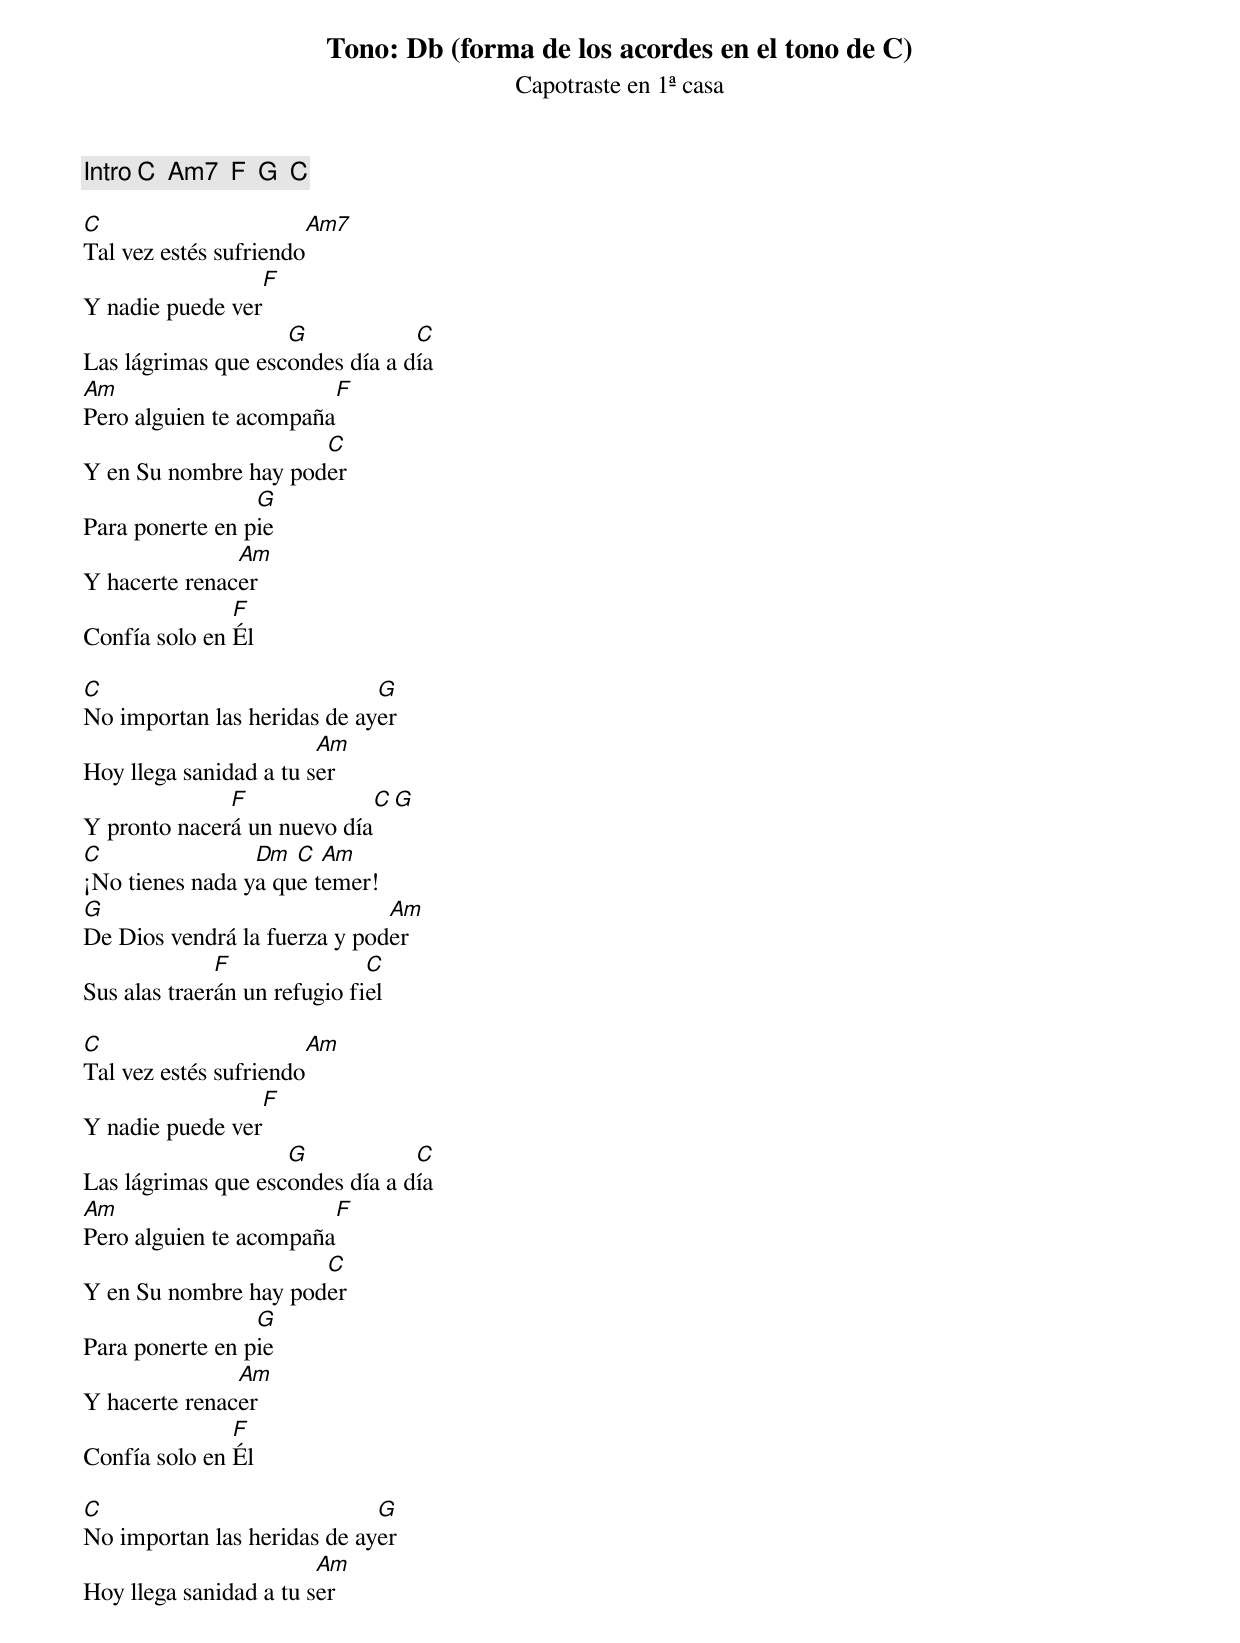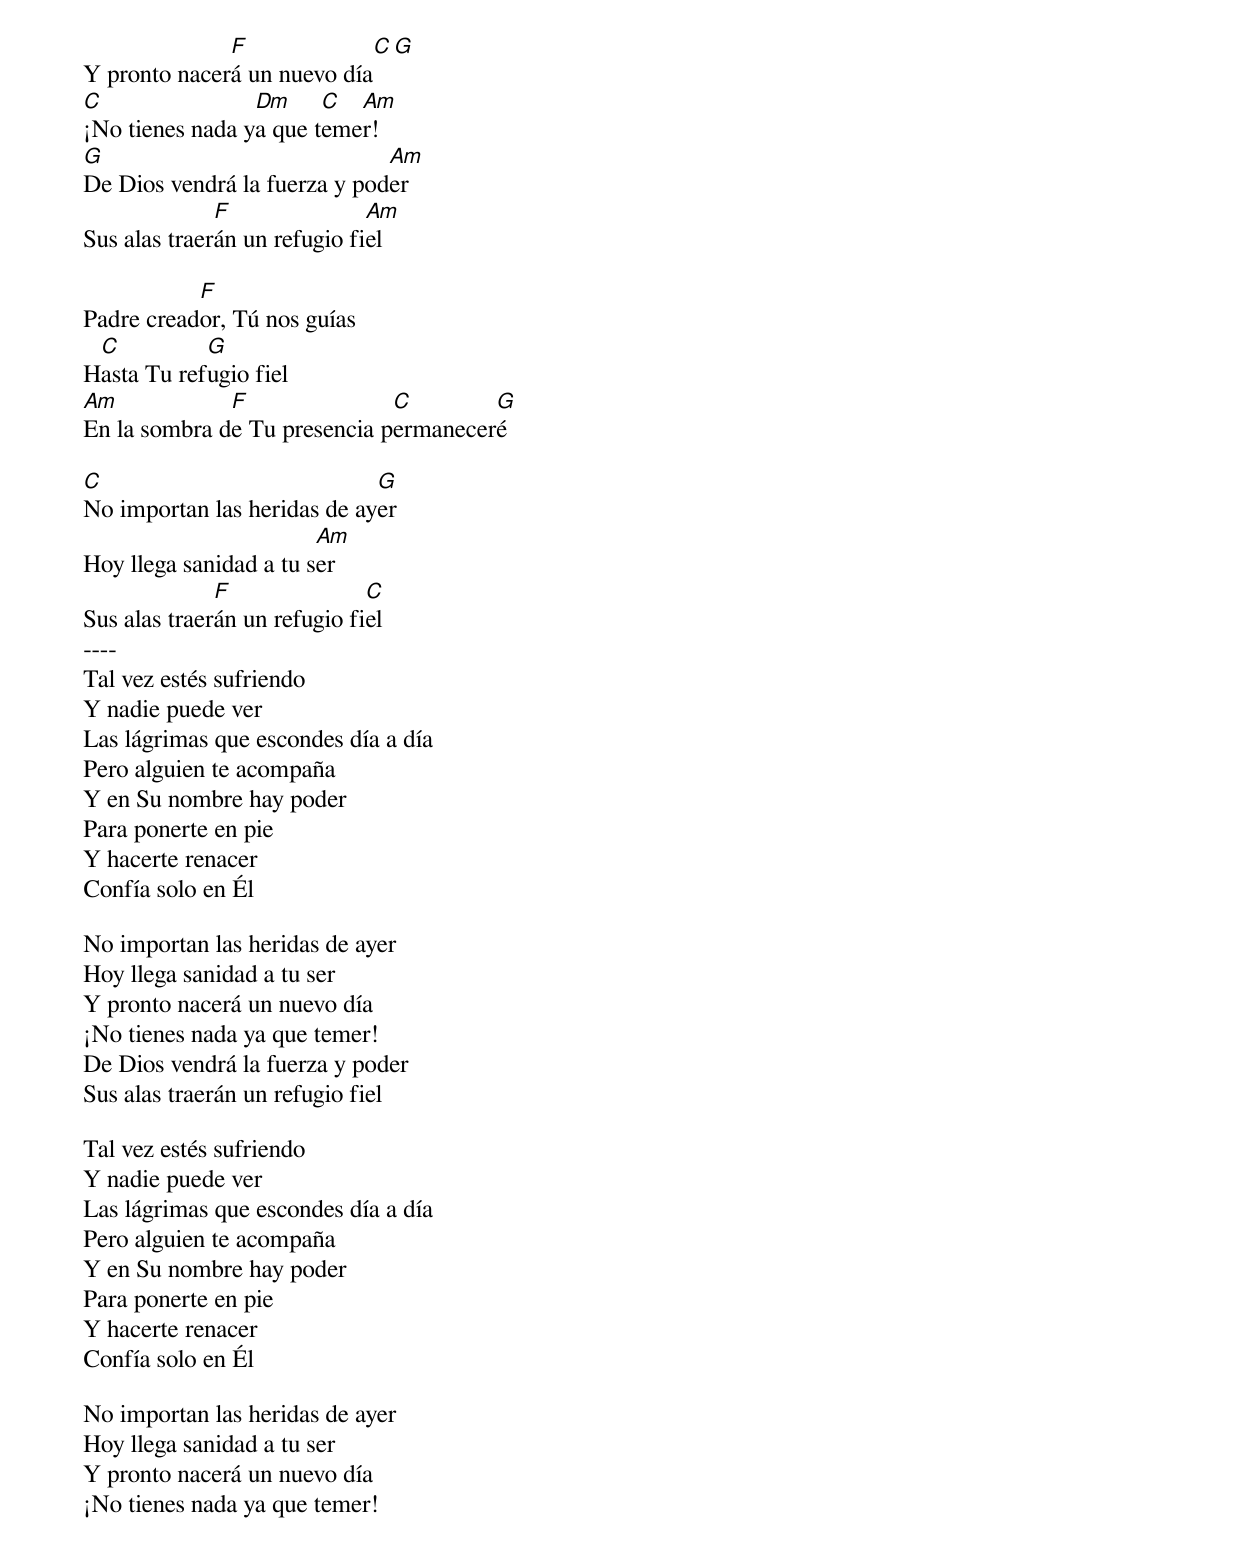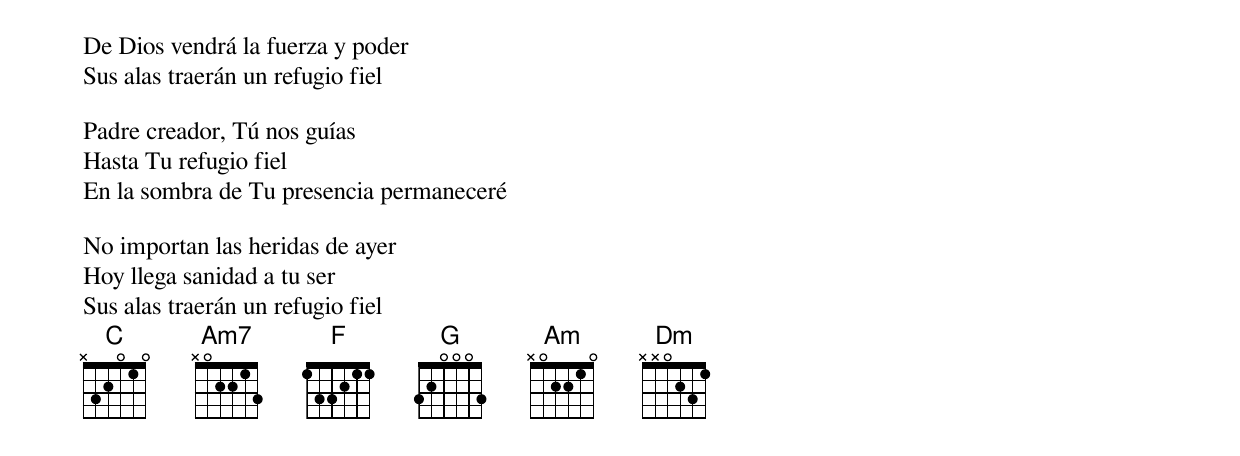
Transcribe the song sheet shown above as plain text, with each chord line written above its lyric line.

Tono: Db (forma de los acordes en el tono de C)
Capotraste en 1ª casa
[Intro] C  Am7  F  G  C

C                       Am7
Tal vez estés sufriendo
                  F
Y nadie puede ver
                    G            C
Las lágrimas que escondes día a día
Am                       F
Pero alguien te acompaña
                      C
Y en Su nombre hay poder
                 G
Para ponerte en pie
               Am
Y hacerte renacer
               F
Confía solo en Él

C                            G
No importan las heridas de ayer
                        Am
Hoy llega sanidad a tu ser
              F              C  G
Y pronto nacerá un nuevo día
C                Dm  C  Am
¡No tienes nada ya que temer!
G                             Am
De Dios vendrá la fuerza y poder
              F               C
Sus alas traerán un refugio fiel

C                       Am
Tal vez estés sufriendo
                  F
Y nadie puede ver
                    G            C
Las lágrimas que escondes día a día
Am                       F
Pero alguien te acompaña
                      C
Y en Su nombre hay poder
                 G
Para ponerte en pie
               Am
Y hacerte renacer
               F
Confía solo en Él

C                            G
No importan las heridas de ayer
                        Am
Hoy llega sanidad a tu ser
              F              C  G
Y pronto nacerá un nuevo día
C                Dm     C  Am
¡No tienes nada ya que temer!
G                             Am
De Dios vendrá la fuerza y poder
              F               Am
Sus alas traerán un refugio fiel

           F
Padre creador, Tú nos guías
 C          G
Hasta Tu refugio fiel
Am            F               C        G
En la sombra de Tu presencia permaneceré

C                            G
No importan las heridas de ayer
                        Am
Hoy llega sanidad a tu ser
              F               C
Sus alas traerán un refugio fiel
----
Tal vez estés sufriendo
Y nadie puede ver
Las lágrimas que escondes día a día
Pero alguien te acompaña
Y en Su nombre hay poder
Para ponerte en pie
Y hacerte renacer
Confía solo en Él

No importan las heridas de ayer
Hoy llega sanidad a tu ser
Y pronto nacerá un nuevo día
¡No tienes nada ya que temer!
De Dios vendrá la fuerza y poder
Sus alas traerán un refugio fiel

Tal vez estés sufriendo
Y nadie puede ver
Las lágrimas que escondes día a día
Pero alguien te acompaña
Y en Su nombre hay poder
Para ponerte en pie
Y hacerte renacer
Confía solo en Él

No importan las heridas de ayer
Hoy llega sanidad a tu ser
Y pronto nacerá un nuevo día
¡No tienes nada ya que temer!
De Dios vendrá la fuerza y poder
Sus alas traerán un refugio fiel

Padre creador, Tú nos guías
Hasta Tu refugio fiel
En la sombra de Tu presencia permaneceré

No importan las heridas de ayer
Hoy llega sanidad a tu ser
Sus alas traerán un refugio fiel
